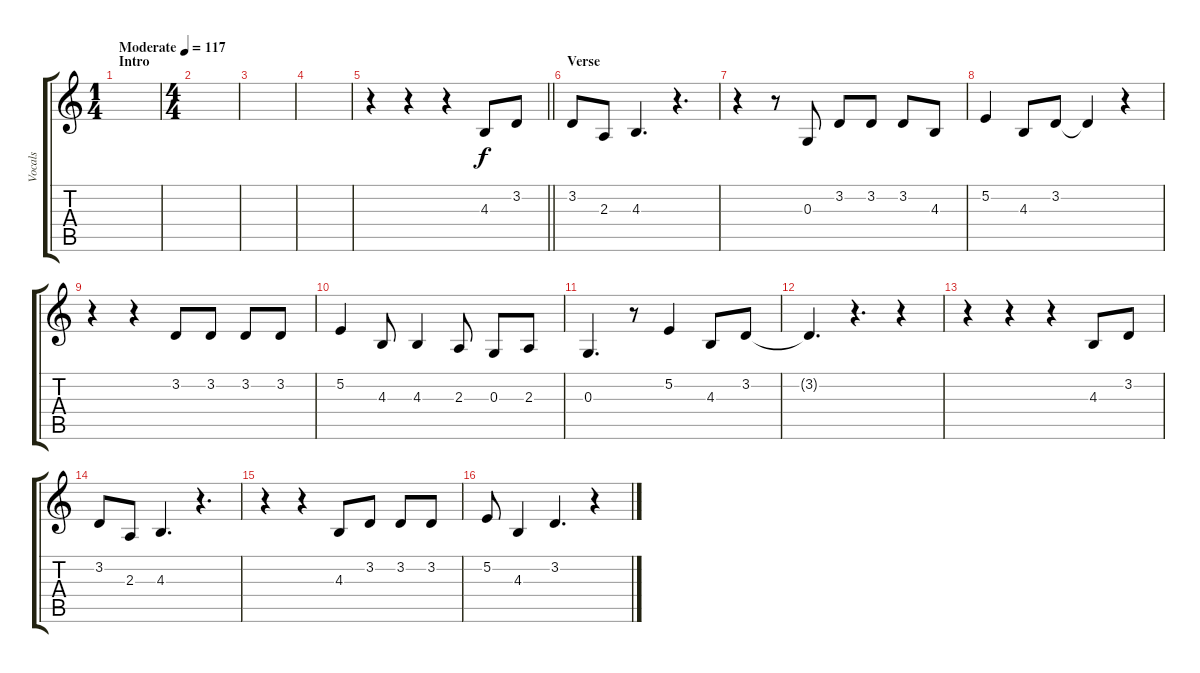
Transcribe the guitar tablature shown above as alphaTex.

\track ("Vocals" "Vocals") {instrument altosax}
\staff {score tabs}
\tuning (E4 B3 G3 D3 A2 E2) {hide}
\ts (1 4)
\section ("" "Intro")
\tempo (117 "Moderate")
\clef g2
\ks c
|
\ts (4 4)
|
|
|
\barLineRight lightlight
r.4 r.4 r.4 4.3.8 3.2.8 |
\section ("" "Verse")
3.2.8 2.3.8 4.3.4{d} r.4{d} |
r.4 r.8 0.3.8 3.2.8 3.2.8 3.2.8 4.3.8 |
5.2.4 4.3.8 3.2.8 3.2{t}.4 r.4 |
r.4 r.4 3.2.8 3.2.8 3.2.8 3.2.8 |
5.2.4 4.3.8 4.3.4 2.3.8 0.3.8 2.3.8 |
0.3.4{d} r.8 5.2.4 4.3.8 3.2.8 |
3.2{t}.4{d} r.4{d} r.4 |
r.4 r.4 r.4 4.3.8 3.2.8 |
3.2.8 2.3.8 4.3.4{d} r.4{d} |
r.4 r.4 4.3.8 3.2.8 3.2.8 3.2.8 |
5.2.8 4.3.4 3.2.4{d} r.4
